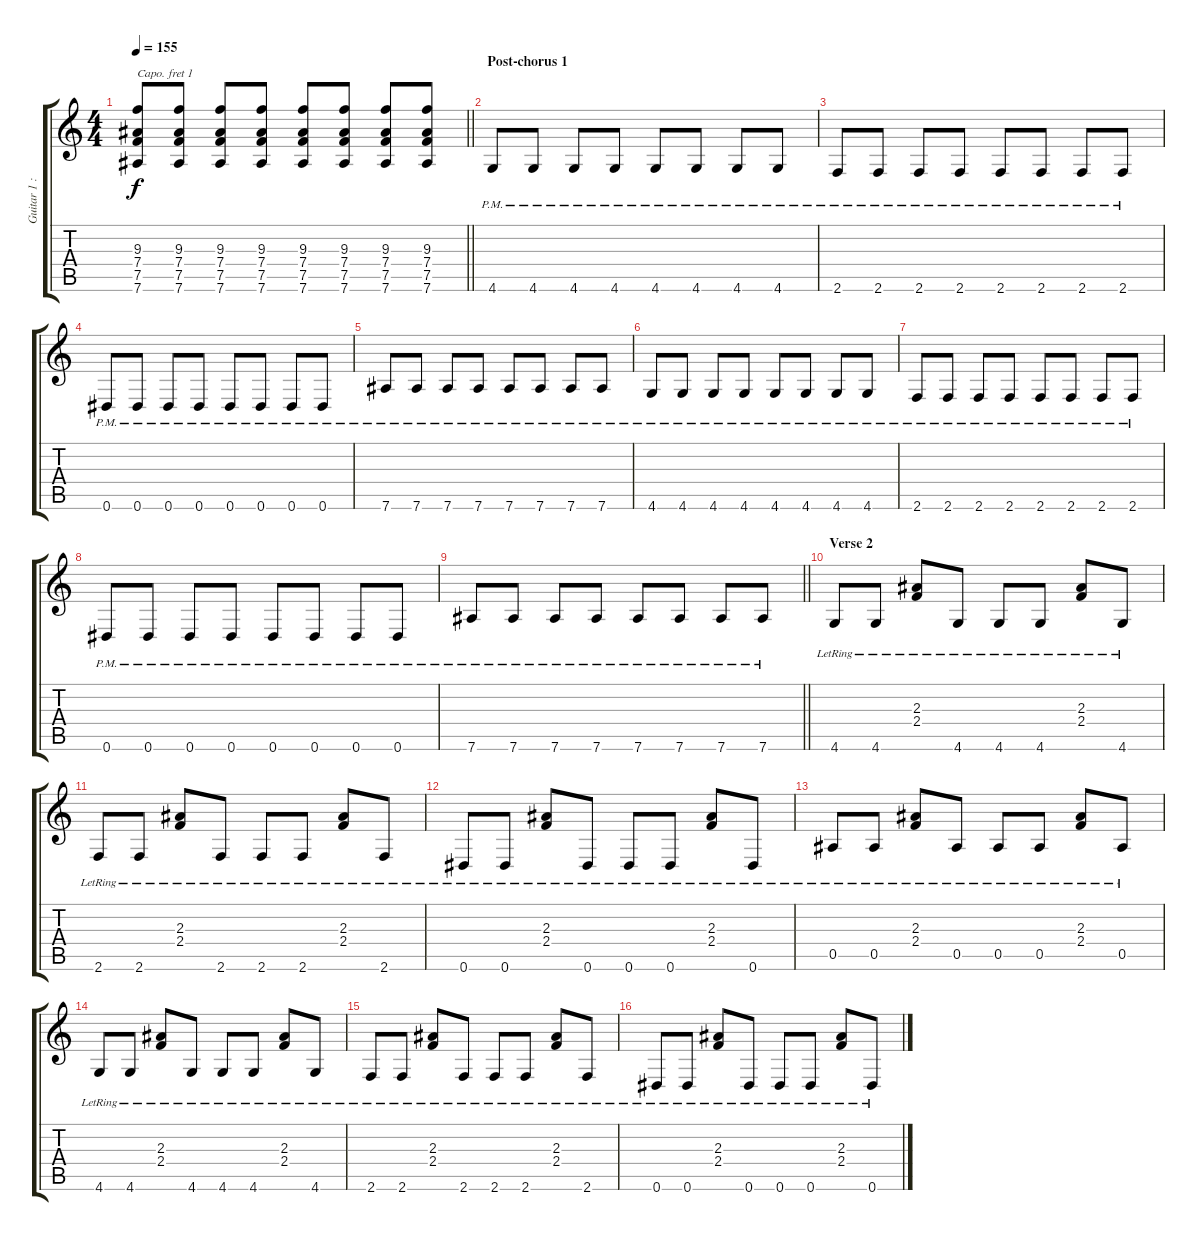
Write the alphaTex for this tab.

\track ("Guitar 1 : Jim Adkins" "Guitar 1 :") {instrument electricguitarjazz}
\staff {score tabs}
\capo 1
\tuning (E4 B3 G3 D3 A2 D2) {hide}
\ts (4 4)
\tempo 155
\clef g2
\barLineRight lightlight
\ks c
(9.3 7.4 7.5 7.6).8{dy f} (9.3 7.4 7.5 7.6).8 (9.3 7.4 7.5 7.6).8 (9.3 7.4 7.5 7.6).8 (9.3 7.4 7.5 7.6).8 (9.3 7.4 7.5 7.6).8 (9.3 7.4 7.5 7.6).8 (9.3 7.4 7.5 7.6).8 |
\section ("" "Post-chorus 1")
4.6{pm}.8 4.6{pm}.8 4.6{pm}.8 4.6{pm}.8 4.6{pm}.8 4.6{pm}.8 4.6{pm}.8 4.6{pm}.8 |
2.6{pm}.8 2.6{pm}.8 2.6{pm}.8 2.6{pm}.8 2.6{pm}.8 2.6{pm}.8 2.6{pm}.8 2.6{pm}.8 |
0.6{pm}.8 0.6{pm}.8 0.6{pm}.8 0.6{pm}.8 0.6{pm}.8 0.6{pm}.8 0.6{pm}.8 0.6{pm}.8 |
7.6{pm}.8 7.6{pm}.8 7.6{pm}.8 7.6{pm}.8 7.6{pm}.8 7.6{pm}.8 7.6{pm}.8 7.6{pm}.8 |
4.6{pm}.8 4.6{pm}.8 4.6{pm}.8 4.6{pm}.8 4.6{pm}.8 4.6{pm}.8 4.6{pm}.8 4.6{pm}.8 |
2.6{pm}.8 2.6{pm}.8 2.6{pm}.8 2.6{pm}.8 2.6{pm}.8 2.6{pm}.8 2.6{pm}.8 2.6{pm}.8 |
0.6{pm}.8 0.6{pm}.8 0.6{pm}.8 0.6{pm}.8 0.6{pm}.8 0.6{pm}.8 0.6{pm}.8 0.6{pm}.8 |
\barLineRight lightlight
7.6{pm}.8 7.6{pm}.8 7.6{pm}.8 7.6{pm}.8 7.6{pm}.8 7.6{pm}.8 7.6{pm}.8 7.6{pm}.8 |
\section ("" "Verse 2")
4.6{lr}.8{instrument electricguitarjazz} 4.6{lr}.8 (2.3{lr} 2.4{lr}).8 4.6{lr}.8 4.6{lr}.8 4.6{lr}.8 (2.3{lr} 2.4{lr}).8 4.6{lr}.8 |
2.6{lr}.8 2.6{lr}.8 (2.3{lr} 2.4{lr}).8 2.6{lr}.8 2.6{lr}.8 2.6{lr}.8 (2.3{lr} 2.4{lr}).8 2.6{lr}.8 |
0.6{lr}.8 0.6{lr}.8 (2.3{lr} 2.4{lr}).8 0.6{lr}.8 0.6{lr}.8 0.6{lr}.8 (2.3{lr} 2.4{lr}).8 0.6{lr}.8 |
0.5{lr}.8 0.5{lr}.8 (2.3{lr} 2.4{lr}).8 0.5{lr}.8 0.5{lr}.8 0.5{lr}.8 (2.3{lr} 2.4{lr}).8 0.5{lr}.8 |
4.6{lr}.8 4.6{lr}.8 (2.3{lr} 2.4{lr}).8 4.6{lr}.8 4.6{lr}.8 4.6{lr}.8 (2.3{lr} 2.4{lr}).8 4.6{lr}.8 |
2.6{lr}.8 2.6{lr}.8 (2.3{lr} 2.4{lr}).8 2.6{lr}.8 2.6{lr}.8 2.6{lr}.8 (2.3{lr} 2.4{lr}).8 2.6{lr}.8 |
0.6{lr}.8 0.6{lr}.8 (2.3{lr} 2.4{lr}).8 0.6{lr}.8 0.6{lr}.8 0.6{lr}.8 (2.3{lr} 2.4{lr}).8 0.6{lr}.8
